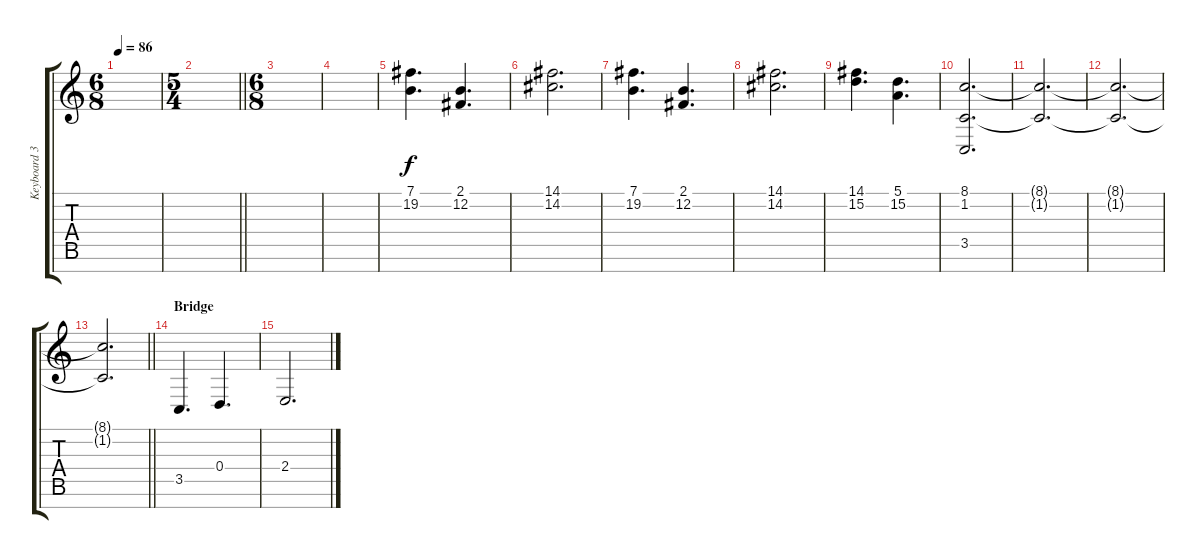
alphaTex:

\track ("Keyboard 3" "Keyboard 3") {instrument synthstrings1}
\staff {score tabs}
\tuning (E4 B3 G3 D3 A2 E2 B1) {hide}
\ts (6 8)
\tempo 86
\clef g2
\ks c
|
\ts (5 4)
\barLineRight lightlight
|
\ts (6 8)
|
|
(7.1 19.2).4{d} (2.1 12.2).4{d} |
(14.1 14.2).2{d} |
(7.1 19.2).4{d} (2.1 12.2).4{d} |
(14.1 14.2).2{d} |
(14.1 15.2).4{d} (5.1 15.2).4{d} |
(8.1 1.2 3.5).2{d} |
(8.1{t} 1.2{t}).2{d} |
(8.1{t} 1.2{t}).2{d} |
\barLineRight lightlight
(8.1{t} 1.2{t}).2{d} |
\section ("" "Bridge")
3.5.4{d} 0.4.4{d} |
2.4.2{d}
